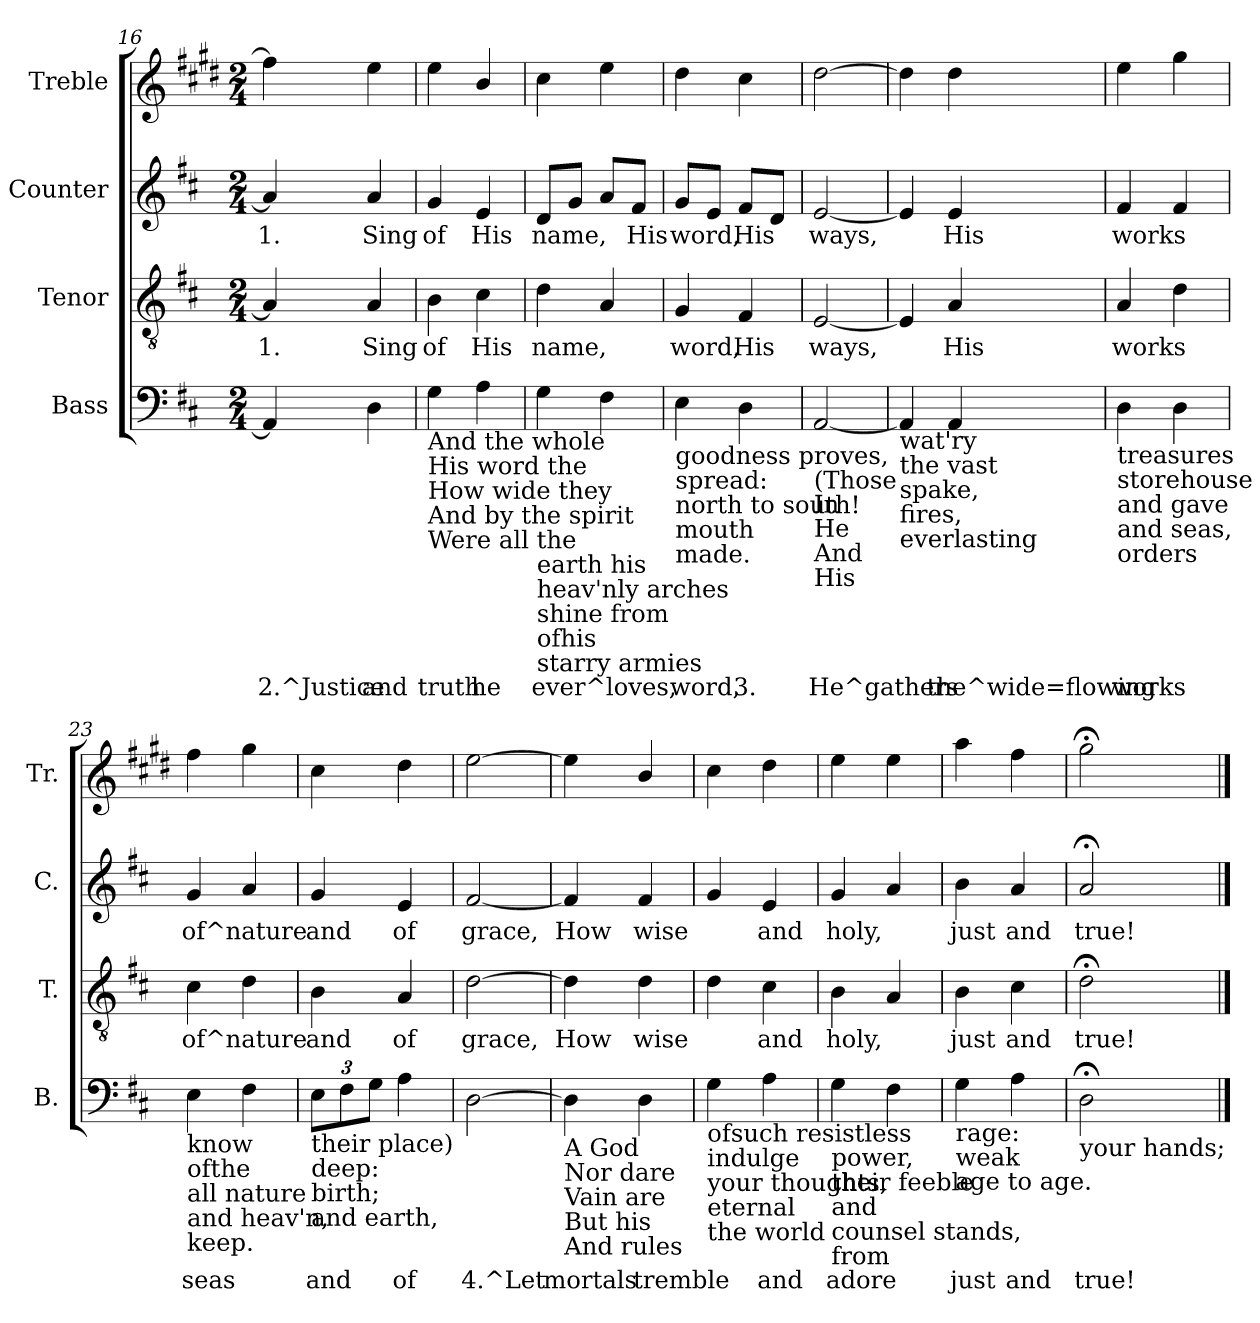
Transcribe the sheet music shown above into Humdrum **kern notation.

**kern	**text	**kern	**text	**kern	**text	**kern
*part4	*part4	*part3	*part3	*part2	*part2	*part1
*staff4	*staff4	*staff3	*staff3	*staff2	*staff2	*staff1
*I"Bass	*	*I"Tenor	*	*I"Counter	*	*I"Treble
*I'B.	*	*I'T.	*	*I'C.	*	*I'Tr.
!!LO:LB:g=z
*clefF4	*	*clefGv2	*	*clefG2	*	*clefG2
*	*	*	*	*	*	*ITrd1c2
*k[f#c#]	*	*k[f#c#]	*	*k[f#c#]	*	*k[f#c#]
*D:	*	*D:	*	*D:	*	*D:
*M2/4	*	*M2/4	*	*M2/4	*	*M2/4
=16	=16	=16	=16	=16	=16	=16
!	!LO:LY:a:rj	!	!LO:LY:b:rj	!	!LO:LY:b:rj	!
4AA/]	2.^Justice	4A/]	1.	4a/]	1.	4ee\]
!	!LO:LY:a:rj	!	!LO:LY:b:rj	!	!LO:LY:b:rj	!
4D\	and	4A/	Sing	4a/	Sing	4dd\
=17	=17	=17	=17	=17	=17	=17
!LO:TX:b:t=And the whole	!	!	!	!	!	!
!LO:TX:b:t=His word the	!	!	!	!	!	!
!LO:TX:b:t=How wide they	!	!	!	!	!	!
!LO:TX:b:t=And by the spirit	!	!	!	!	!	!
!LO:TX:b:t=Were all the	!	!	!	!	!	!
!	!LO:LY:a:rj	!	!LO:LY:b:rj	!	!LO:LY:b:rj	!
4G\	truth	4B\	of	4g/	of	4dd\
!	!LO:LY:a:rj	!	!LO:LY:b:rj	!	!LO:LY:b:rj	!
4A\	he	4c#\	His	4e/	His	4a/
=18	=18	=18	=18	=18	=18	=18
!LO:TX:b:t=earth his	!	!	!	!	!	!
!LO:TX:b:t=heav'nly arches	!	!	!	!	!	!
!LO:TX:b:t=shine from	!	!	!	!	!	!
!LO:TX:b:t=ofhis	!	!	!	!	!	!
!LO:TX:b:t=starry armies	!	!	!	!	!	!
!	!LO:LY:a:rj	!	!LO:LY:b:rj	!	!LO:LY:b:rj	!
4G\	ever^loves,	4d\	name,	8d/L	name,	4b\
!	!	!	!	!	!LO:LY:b:rj	!
.	.	.	.	8g/J	.	.
!	!LO:LY:a:rj	!	!LO:LY:b:rj	!	!LO:LY:b:rj	!
4F#\	.	4A/	.	8a/L	.	4dd\
!	!	!	!	!	!LO:LY:b:rj	!
.	.	.	.	8f#/J	His	.
=19	=19	=19	=19	=19	=19	=19
!LO:TX:b:t=goodness proves,	!	!	!	!	!	!
!LO:TX:b:t=spread&colon;	!	!	!	!	!	!
!LO:TX:b:t=north to south!	!	!	!	!	!	!
!LO:TX:b:t=mouth	!	!	!	!	!	!
!LO:TX:b:t=made.	!	!	!	!	!	!
!	!LO:LY:a:rj	!	!LO:LY:b:rj	!	!LO:LY:b:rj	!
4E\	word,	4G/	word,	8g/L	word,	4cc#\
!	!	!	!	!	!LO:LY:b:rj	!
.	.	.	.	8e/J	.	.
!	!LO:LY:a:rj	!	!LO:LY:b:rj	!	!LO:LY:b:rj	!
4D\	3.	4F#/	His	8f#/L	His	4b\
!	!	!	!	!	!LO:LY:b:rj	!
.	.	.	.	8d/J	.	.
=20	=20	=20	=20	=20	=20	=20
!LO:TX:b:t=(Those	!	!	!	!	!	!
!LO:TX:b:t=In	!	!	!	!	!	!
!LO:TX:b:t=He	!	!	!	!	!	!
!LO:TX:b:t=And	!	!	!	!	!	!
!LO:TX:b:t=His	!	!	!	!	!	!
!	!LO:LY:a:rj	!	!LO:LY:b:rj	!	!LO:LY:b:rj	!
[<2AA/	He^gathers	[<2E/	ways,	[<2e/	ways,	[>2cc#\
=21	=21	=21	=21	=21	=21	=21
!LO:TX:b:t=wat'ry	!	!	!	!	!	!
!LO:TX:b:t=the vast	!	!	!	!	!	!
!LO:TX:b:t=spake,	!	!	!	!	!	!
!LO:TX:b:t=fires,	!	!	!	!	!	!
!LO:TX:b:t=everlasting	!	!	!	!	!	!
!	!LO:LY:a:rj	!	!LO:LY:b:rj	!	!LO:LY:b:rj	!
4AA/]	.	4E/]	.	4e/]	.	4cc#\]
!	!LO:LY:a:rj	!	!LO:LY:b:rj	!	!LO:LY:b:rj	!
4AA/	the^wide=flowing	4A/	His	4e/	His	4cc#\
=22	=22	=22	=22	=22	=22	=22
!LO:TX:b:t=treasures	!	!	!	!	!	!
!LO:TX:b:t=storehouse	!	!	!	!	!	!
!LO:TX:b:t=and gave	!	!	!	!	!	!
!LO:TX:b:t=and seas,	!	!	!	!	!	!
!LO:TX:b:t=orders	!	!	!	!	!	!
!	!LO:LY:a:rj	!	!LO:LY:b:rj	!	!LO:LY:b:rj	!
4D\	works	4A/	works	4f#/	works	4dd\
!	!LO:LY:a:rj	!	!LO:LY:b:rj	!	!LO:LY:b:rj	!
4D\	.	4d\	.	4f#/	.	4ff#\
=23	=23	=23	=23	=23	=23	=23
!LO:TX:b:t=know	!	!	!	!	!	!
!LO:TX:b:t=ofthe	!	!	!	!	!	!
!LO:TX:b:t=all nature	!	!	!	!	!	!
!LO:TX:b:t=and heav'n,	!	!	!	!	!	!
!LO:TX:b:t=keep.	!	!	!	!	!	!
!	!LO:LY:a:rj	!	!LO:LY:b:rj	!	!LO:LY:b:rj	!
4E\	seas	4c#\	of^nature	4g/	of^nature	4ee\
!	!LO:LY:a:rj	!	!LO:LY:b:rj	!	!LO:LY:b:rj	!
4F#\	.	4d\	.	4a/	.	4ff#\
=24	=24	=24	=24	=24	=24	=24
*Xbrackettup	*	*	*	*	*	*
!LO:TX:b:t=their place)	!	!	!	!	!	!
!LO:TX:b:t=deep&colon;	!	!	!	!	!	!
!LO:TX:b:t=birth;	!	!	!	!	!	!
!LO:TX:b:t=and earth,	!	!	!	!	!	!
!	!LO:LY:a:rj	!	!LO:LY:b:rj	!	!LO:LY:b:rj	!
12E\L	and	4B\	and	4g/	and	4b\
!	!LO:LY:a:rj	!	!	!	!	!
12F#\	.	.	.	.	.	.
!	!LO:LY:a:rj	!	!	!	!	!
12G\J	.	.	.	.	.	.
!	!LO:LY:a:rj	!	!LO:LY:b:rj	!	!LO:LY:b:rj	!
4A\	of	4A/	of	4e/	of	4cc#\
=25	=25	=25	=25	=25	=25	=25
!	!LO:LY:a:rj	!	!LO:LY:b:rj	!	!LO:LY:b:rj	!
[>2D\	4.^Let	[>2d\	grace,	[<2f#/	grace,	[>2dd\
=26	=26	=26	=26	=26	=26	=26
!LO:TX:b:t=A God	!	!	!	!	!	!
!LO:TX:b:t=Nor dare	!	!	!	!	!	!
!LO:TX:b:t=Vain are	!	!	!	!	!	!
!LO:TX:b:t=But his	!	!	!	!	!	!
!LO:TX:b:t=And rules	!	!	!	!	!	!
!	!LO:LY:a:rj	!	!LO:LY:b:rj	!	!LO:LY:b:rj	!
4D\]	mortals	4d\]	How	4f#/]	How	4dd\]
!	!LO:LY:a:rj	!	!LO:LY:b:rj	!	!LO:LY:b:rj	!
4D\	tremble	4d\	wise	4f#/	wise	4a/
=27	=27	=27	=27	=27	=27	=27
!LO:TX:b:t=ofsuch resistless	!	!	!	!	!	!
!LO:TX:b:t=indulge	!	!	!	!	!	!
!LO:TX:b:t=your thoughts,	!	!	!	!	!	!
!LO:TX:b:t=eternal	!	!	!	!	!	!
!LO:TX:b:t=the world	!	!	!	!	!	!
!	!LO:LY:a:rj	!	!LO:LY:b:rj	!	!LO:LY:b:rj	!
4G\	.	4d\	.	4g/	.	4b\
!	!LO:LY:a:rj	!	!LO:LY:b:rj	!	!LO:LY:b:rj	!
4A\	and	4c#\	and	4e/	and	4cc#\
=28	=28	=28	=28	=28	=28	=28
!LO:TX:b:t=power,	!	!	!	!	!	!
!LO:TX:b:t=their feeble	!	!	!	!	!	!
!LO:TX:b:t=and	!	!	!	!	!	!
!LO:TX:b:t=counsel stands,	!	!	!	!	!	!
!LO:TX:b:t=from	!	!	!	!	!	!
!	!LO:LY:a:rj	!	!LO:LY:b:rj	!	!LO:LY:b:rj	!
4G\	adore	4B\	holy,	4g/	holy,	4dd\
!	!LO:LY:a:rj	!	!LO:LY:b:rj	!	!LO:LY:b:rj	!
4F#\	.	4A/	.	4a/	.	4dd\
=29	=29	=29	=29	=29	=29	=29
!LO:TX:b:t=rage&colon;	!	!	!	!	!	!
!LO:TX:b:t=weak	!	!	!	!	!	!
!LO:TX:b:t=age to age.	!	!	!	!	!	!
!	!LO:LY:a:rj	!	!LO:LY:b:rj	!	!LO:LY:b:rj	!
4G\	just	4B\	just	4b\	just	4gg\
!	!LO:LY:a:rj	!	!LO:LY:b:rj	!	!LO:LY:b:rj	!
4A\	and	4c#\	and	4a/	and	4ee\
=30	=30	=30	=30	=30	=30	=30
!LO:TX:b:t=your hands;	!	!	!	!	!	!
!	!LO:LY:a:rj	!	!LO:LY:b:rj	!	!LO:LY:b:rj	!
2D;<\	true!	2d;<\	true!	2a;</	true!	2ff#;<\
==	==	==	==	==	==	==
*-	*-	*-	*-	*-	*-	*-
